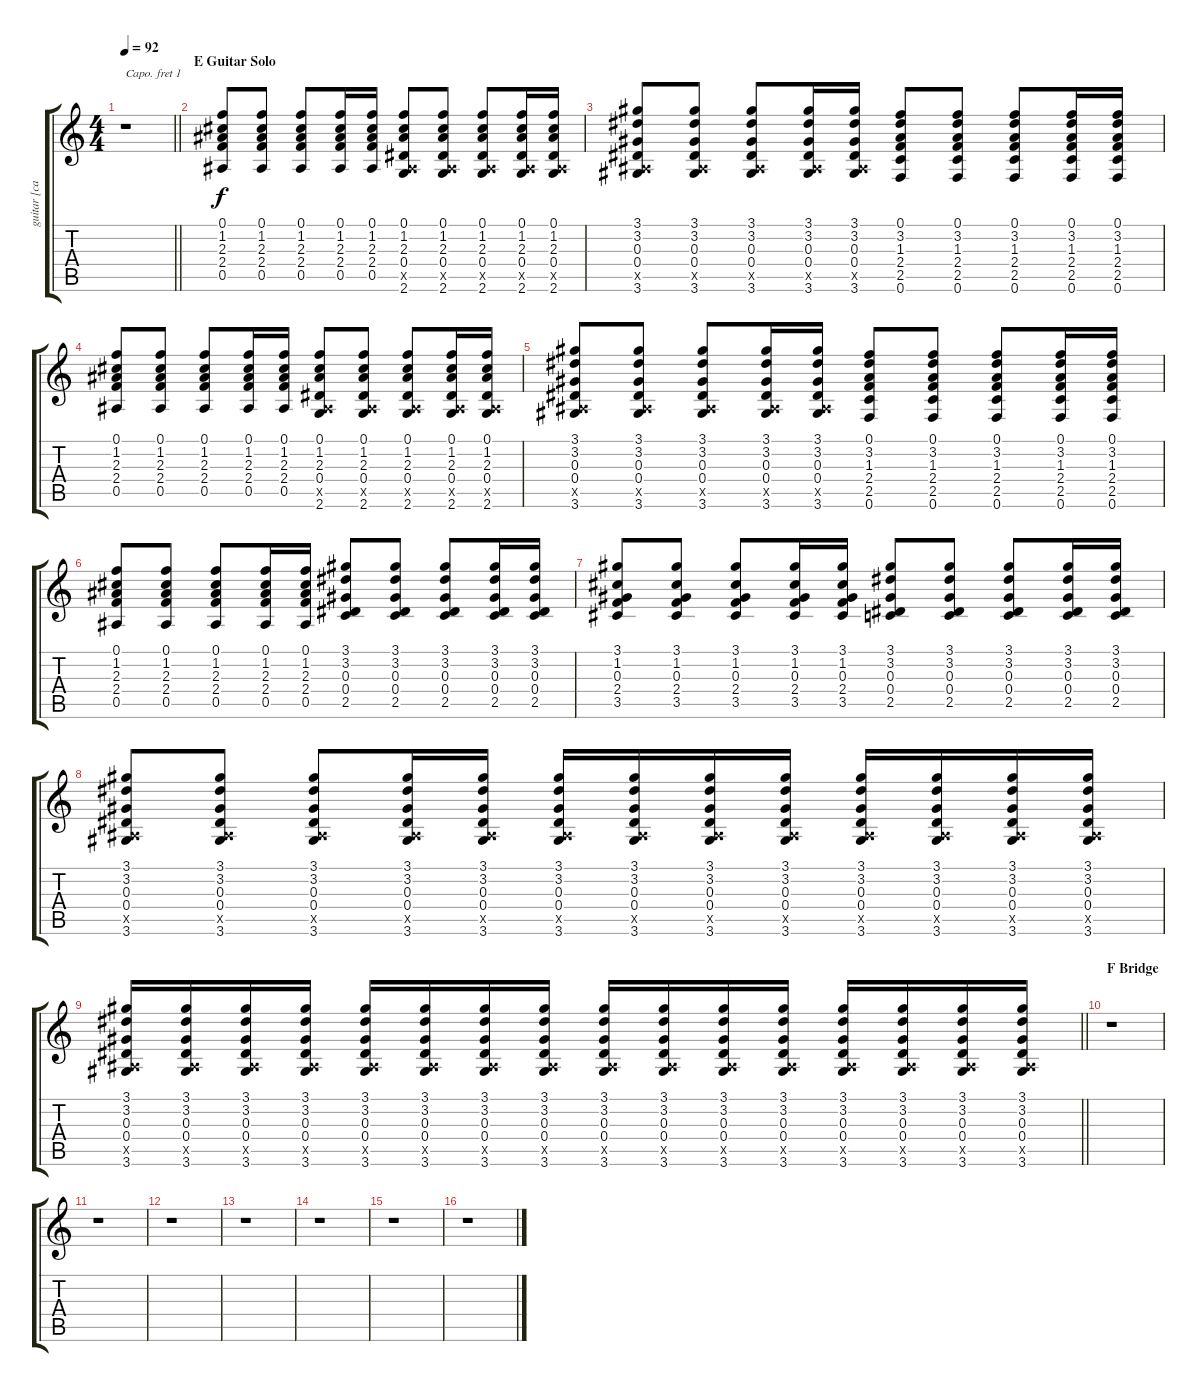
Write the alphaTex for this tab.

\track ("guitar [capo 1]" "guitar [ca") {instrument acousticguitarsteel}
\staff {score tabs}
\capo 1
\tuning (E4 B3 G3 D3 A2 E2) {hide}
\ts (4 4)
\tempo 92
\clef g2
\barLineRight lightlight
\ks c
r.1{dy f} |
\section ("" "E Guitar Solo")
(0.1 1.2 2.3 2.4 0.5).8 (0.1 1.2 2.3 2.4 0.5).8 (0.1 1.2 2.3 2.4 0.5).8 (0.1 1.2 2.3 2.4 0.5).16 (0.1 1.2 2.3 2.4 0.5).16 (0.1 1.2 2.3 0.4 0.5{x} 2.6).8 (0.1 1.2 2.3 0.4 0.5{x} 2.6).8 (0.1 1.2 2.3 0.4 0.5{x} 2.6).8 (0.1 1.2 2.3 0.4 0.5{x} 2.6).16 (0.1 1.2 2.3 0.4 0.5{x} 2.6).16 |
(3.1 3.2 0.3 0.4 0.5{x} 3.6).8 (3.1 3.2 0.3 0.4 0.5{x} 3.6).8 (3.1 3.2 0.3 0.4 0.5{x} 3.6).8 (3.1 3.2 0.3 0.4 0.5{x} 3.6).16 (3.1 3.2 0.3 0.4 0.5{x} 3.6).16 (0.1 3.2 1.3 2.4 2.5 0.6).8 (0.1 3.2 1.3 2.4 2.5 0.6).8 (0.1 3.2 1.3 2.4 2.5 0.6).8 (0.1 3.2 1.3 2.4 2.5 0.6).16 (0.1 3.2 1.3 2.4 2.5 0.6).16 |
(0.1 1.2 2.3 2.4 0.5).8 (0.1 1.2 2.3 2.4 0.5).8 (0.1 1.2 2.3 2.4 0.5).8 (0.1 1.2 2.3 2.4 0.5).16 (0.1 1.2 2.3 2.4 0.5).16 (0.1 1.2 2.3 0.4 0.5{x} 2.6).8 (0.1 1.2 2.3 0.4 0.5{x} 2.6).8 (0.1 1.2 2.3 0.4 0.5{x} 2.6).8 (0.1 1.2 2.3 0.4 0.5{x} 2.6).16 (0.1 1.2 2.3 0.4 0.5{x} 2.6).16 |
(3.1 3.2 0.3 0.4 0.5{x} 3.6).8 (3.1 3.2 0.3 0.4 0.5{x} 3.6).8 (3.1 3.2 0.3 0.4 0.5{x} 3.6).8 (3.1 3.2 0.3 0.4 0.5{x} 3.6).16 (3.1 3.2 0.3 0.4 0.5{x} 3.6).16 (0.1 3.2 1.3 2.4 2.5 0.6).8 (0.1 3.2 1.3 2.4 2.5 0.6).8 (0.1 3.2 1.3 2.4 2.5 0.6).8 (0.1 3.2 1.3 2.4 2.5 0.6).16 (0.1 3.2 1.3 2.4 2.5 0.6).16 |
(0.1 1.2 2.3 2.4 0.5).8 (0.1 1.2 2.3 2.4 0.5).8 (0.1 1.2 2.3 2.4 0.5).8 (0.1 1.2 2.3 2.4 0.5).16 (0.1 1.2 2.3 2.4 0.5).16 (3.1 3.2 0.3 0.4 2.5).8 (3.1 3.2 0.3 0.4 2.5).8 (3.1 3.2 0.3 0.4 2.5).8 (3.1 3.2 0.3 0.4 2.5).16 (3.1 3.2 0.3 0.4 2.5).16 |
(3.1 1.2 0.3 2.4 3.5).8 (3.1 1.2 0.3 2.4 3.5).8 (3.1 1.2 0.3 2.4 3.5).8 (3.1 1.2 0.3 2.4 3.5).16 (3.1 1.2 0.3 2.4 3.5).16 (3.1 3.2 0.3 0.4 2.5).8 (3.1 3.2 0.3 0.4 2.5).8 (3.1 3.2 0.3 0.4 2.5).8 (3.1 3.2 0.3 0.4 2.5).16 (3.1 3.2 0.3 0.4 2.5).16 |
(3.1 3.2 0.3 0.4 0.5{x} 3.6).8 (3.1 3.2 0.3 0.4 0.5{x} 3.6).8 (3.1 3.2 0.3 0.4 0.5{x} 3.6).8 (3.1 3.2 0.3 0.4 0.5{x} 3.6).16 (3.1 3.2 0.3 0.4 0.5{x} 3.6).16 (3.1 3.2 0.3 0.4 0.5{x} 3.6).16 (3.1 3.2 0.3 0.4 0.5{x} 3.6).16 (3.1 3.2 0.3 0.4 0.5{x} 3.6).16 (3.1 3.2 0.3 0.4 0.5{x} 3.6).16 (3.1 3.2 0.3 0.4 0.5{x} 3.6).16 (3.1 3.2 0.3 0.4 0.5{x} 3.6).16 (3.1 3.2 0.3 0.4 0.5{x} 3.6).16 (3.1 3.2 0.3 0.4 0.5{x} 3.6).16 |
\barLineRight lightlight
(3.1 3.2 0.3 0.4 0.5{x} 3.6).16 (3.1 3.2 0.3 0.4 0.5{x} 3.6).16 (3.1 3.2 0.3 0.4 0.5{x} 3.6).16 (3.1 3.2 0.3 0.4 0.5{x} 3.6).16 (3.1 3.2 0.3 0.4 0.5{x} 3.6).16 (3.1 3.2 0.3 0.4 0.5{x} 3.6).16 (3.1 3.2 0.3 0.4 0.5{x} 3.6).16 (3.1 3.2 0.3 0.4 0.5{x} 3.6).16 (3.1 3.2 0.3 0.4 0.5{x} 3.6).16 (3.1 3.2 0.3 0.4 0.5{x} 3.6).16 (3.1 3.2 0.3 0.4 0.5{x} 3.6).16 (3.1 3.2 0.3 0.4 0.5{x} 3.6).16 (3.1 3.2 0.3 0.4 0.5{x} 3.6).16 (3.1 3.2 0.3 0.4 0.5{x} 3.6).16 (3.1 3.2 0.3 0.4 0.5{x} 3.6).16 (3.1 3.2 0.3 0.4 0.5{x} 3.6).16 |
\section ("" "F Bridge")
r.1 |
r.1 |
r.1 |
r.1 |
r.1 |
r.1 |
r.1
